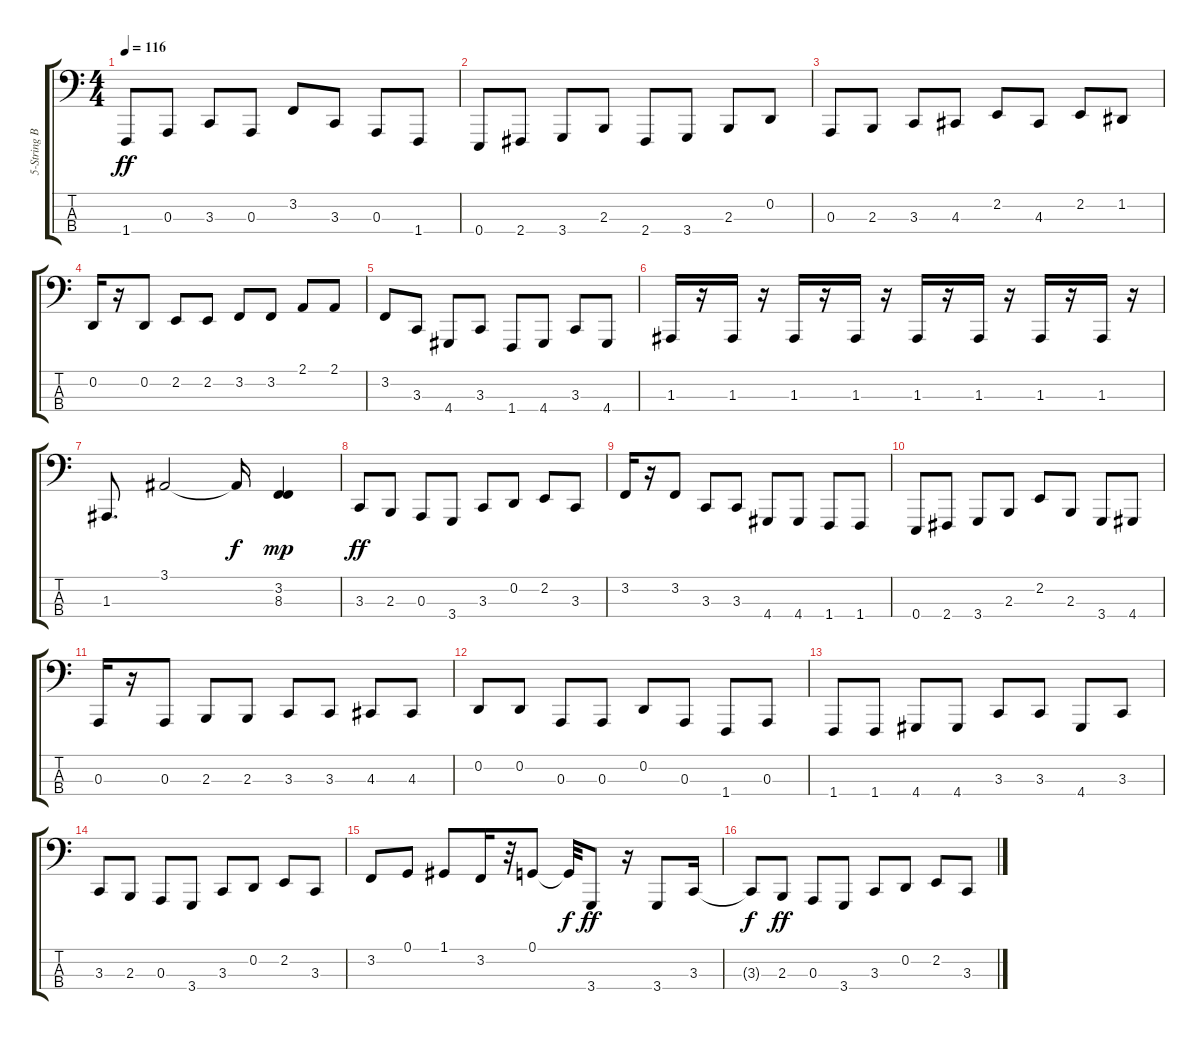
\track ("5-String Bass" "5-String B") {instrument acousticgrandpiano}
\staff {score tabs}
\tuning (G2 D2 A1 E1) {hide}
\ts (4 4)
\tempo 116
\clef f4
\ks c
1.4.8{dy ff} 0.3.8 3.3.8 0.3.8 3.2.8 3.3.8 0.3.8 1.4.8 |
0.4.8 2.4.8 3.4.8 2.3.8 2.4.8 3.4.8 2.3.8 0.2.8 |
0.3.8 2.3.8 3.3.8 4.3.8 2.2.8 4.3.8 2.2.8 1.2.8 |
0.2.16 r.16 0.2.8 2.2.8 2.2.8 3.2.8 3.2.8 2.1.8 2.1.8 |
3.2.8 3.3.8 4.4.8 3.3.8 1.4.8 4.4.8 3.3.8 4.4.8 |
1.3.16 r.16 1.3.16 r.16 1.3.16 r.16 1.3.16 r.16 1.3.16 r.16 1.3.16 r.16 1.3.16 r.16 1.3.16 r.16 |
1.3.8{d} 3.1.2 3.1{t}.16{dy f} (3.2 8.3).4{dy mp} |
3.3.8{dy ff} 2.3.8 0.3.8 3.4.8 3.3.8 0.2.8 2.2.8 3.3.8 |
3.2.16 r.16 3.2.8 3.3.8 3.3.8 4.4.8 4.4.8 1.4.8 1.4.8 |
0.4.8 2.4.8 3.4.8 2.3.8 2.2.8 2.3.8 3.4.8 4.4.8 |
0.3.16 r.16 0.3.8 2.3.8 2.3.8 3.3.8 3.3.8 4.3.8 4.3.8 |
0.2.8 0.2.8 0.3.8 0.3.8 0.2.8 0.3.8 1.4.8 0.3.8 |
1.4.8 1.4.8 4.4.8 4.4.8 3.3.8 3.3.8 4.4.8 3.3.8 |
3.3.8 2.3.8 0.3.8 3.4.8 3.3.8 0.2.8 2.2.8 3.3.8 |
3.2.8 0.1.8 1.1.8 3.2.16 r.32 0.1.8 0.1{t}.32{dy f} 3.4.8{dy ff} r.16 3.4.8 3.3.16 |
3.3{t}.8{dy f} 2.3.8{dy ff} 0.3.8 3.4.8 3.3.8 0.2.8 2.2.8 3.3.8
